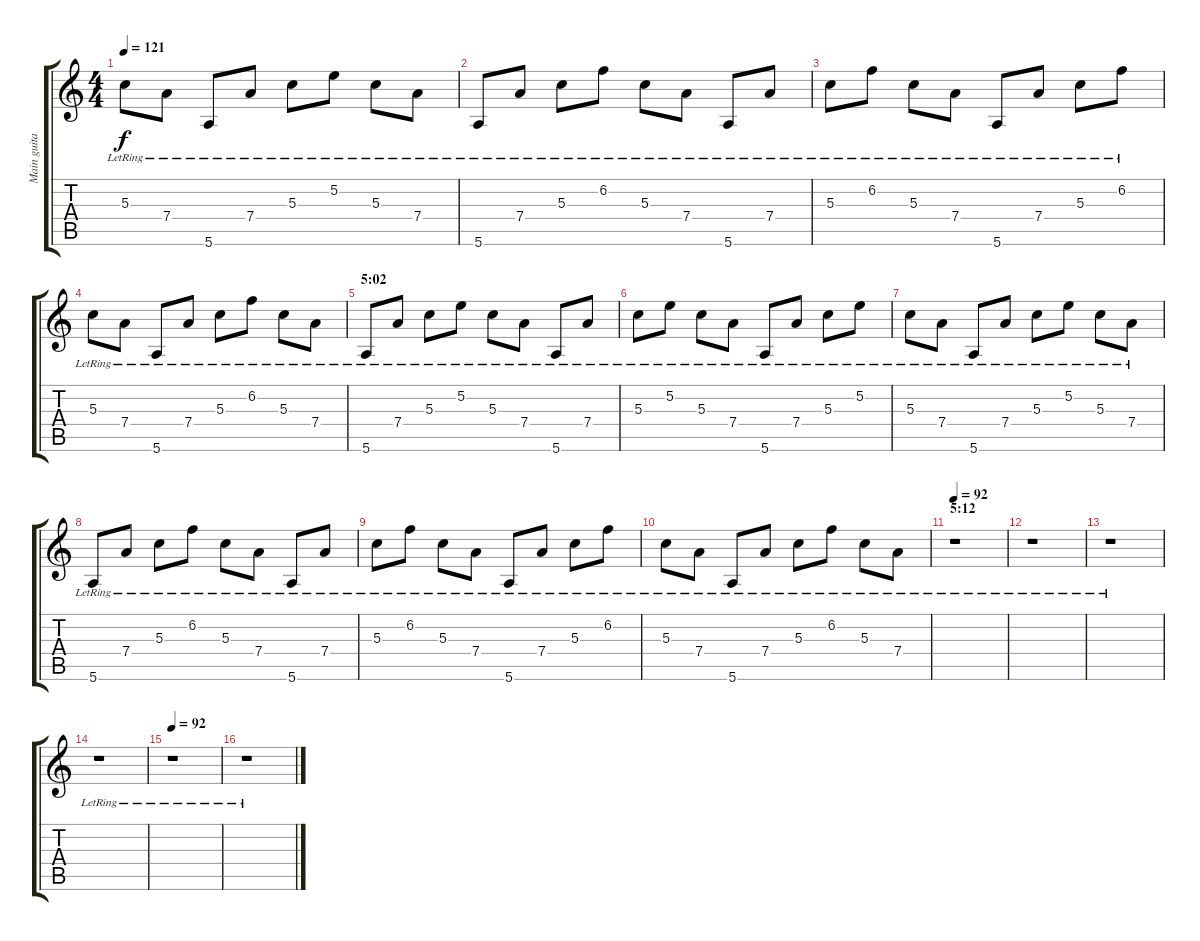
\track ("Main guitar" "Main guita") {instrument distortionguitar}
\staff {score tabs}
\tuning (E4 B3 G3 D3 A2 E2) {hide}
\ts (4 4)
\tempo 121
\clef g2
\ks c
5.3{lr}.8{dy f} 7.4{lr}.8 5.6{lr}.8 7.4{lr}.8 5.3{lr}.8 5.2{lr}.8 5.3{lr}.8 7.4{lr}.8 |
5.6{lr}.8{volume 11 balance 16 instrument electricguitarclean} 7.4{lr}.8 5.3{lr}.8 6.2{lr}.8 5.3{lr}.8 7.4{lr}.8 5.6{lr}.8 7.4{lr}.8 |
5.3{lr}.8 6.2{lr}.8 5.3{lr}.8 7.4{lr}.8 5.6{lr}.8 7.4{lr}.8 5.3{lr}.8 6.2{lr}.8 |
5.3{lr}.8 7.4{lr}.8 5.6{lr}.8 7.4{lr}.8 5.3{lr}.8 6.2{lr}.8 5.3{lr}.8 7.4{lr}.8 |
\section ("" "5:02")
5.6{lr}.8{volume 11 balance 16 instrument electricguitarclean} 7.4{lr}.8 5.3{lr}.8 5.2{lr}.8 5.3{lr}.8 7.4{lr}.8 5.6{lr}.8 7.4{lr}.8 |
5.3{lr}.8 5.2{lr}.8 5.3{lr}.8 7.4{lr}.8 5.6{lr}.8 7.4{lr}.8 5.3{lr}.8 5.2{lr}.8 |
5.3{lr}.8 7.4{lr}.8 5.6{lr}.8 7.4{lr}.8 5.3{lr}.8 5.2{lr}.8 5.3{lr}.8 7.4{lr}.8 |
5.6{lr}.8{volume 11 balance 16 instrument electricguitarclean} 7.4{lr}.8 5.3{lr}.8 6.2{lr}.8 5.3{lr}.8 7.4{lr}.8 5.6{lr}.8 7.4{lr}.8 |
5.3{lr}.8 6.2{lr}.8 5.3{lr}.8 7.4{lr}.8 5.6{lr}.8 7.4{lr}.8 5.3{lr}.8 6.2{lr}.8 |
5.3{lr}.8 7.4{lr}.8 5.6{lr}.8 7.4{lr}.8 5.3{lr}.8 6.2{lr}.8 5.3{lr}.8 7.4{lr}.8 |
\section ("" "5:12")
\tempo 92
r.1 |
r.1 |
r.1 |
r.1 |
\tempo 92
r.1 |
r.1
